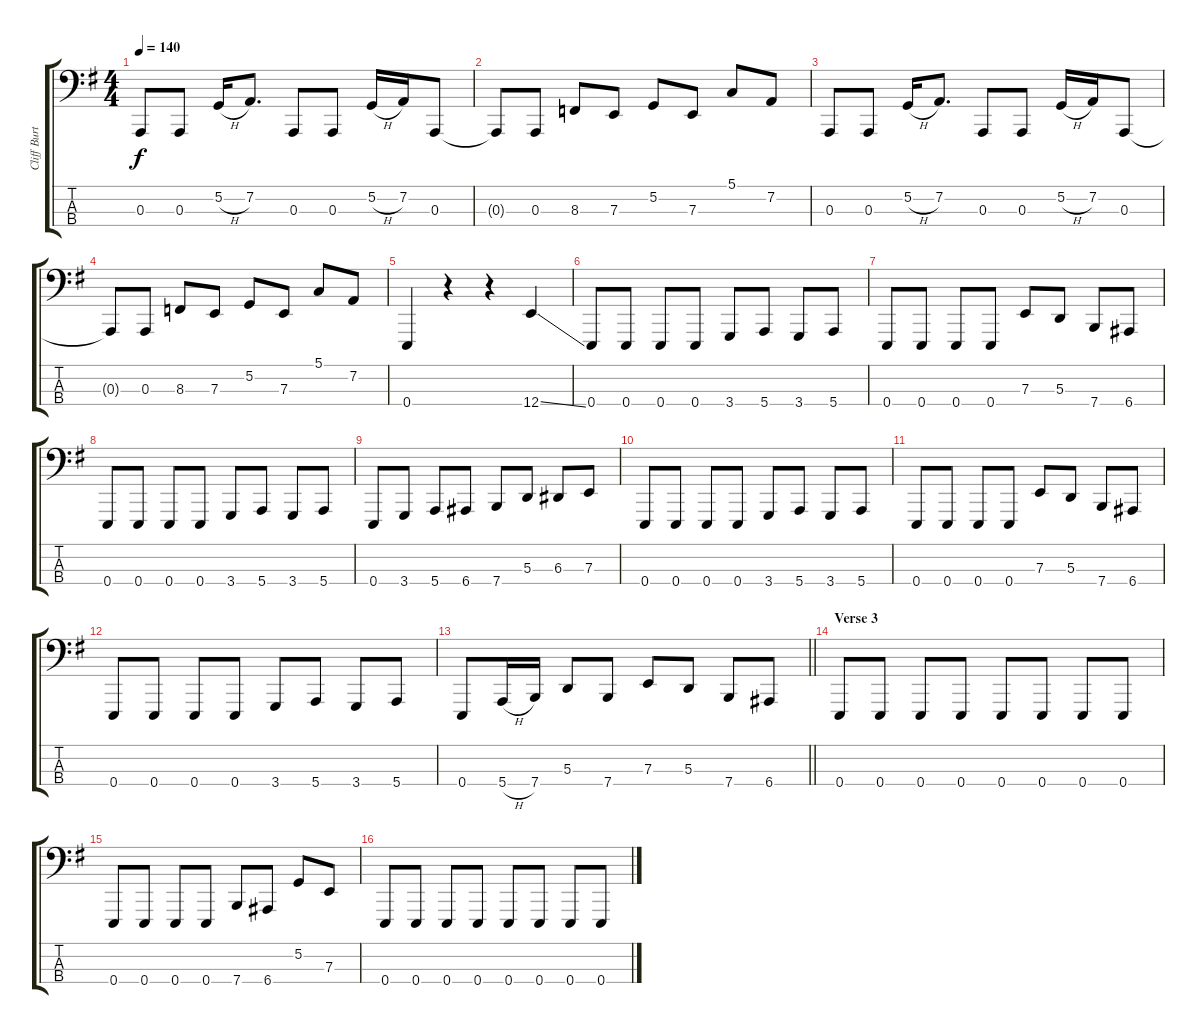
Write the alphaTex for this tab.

\track ("Cliff Burton" "Cliff Burt") {instrument stringensemble1}
\staff {score tabs}
\tuning (G2 D2 A1 E1) {hide}
\ts (4 4)
\tempo 140
\clef f4
\ks eminor
0.3.8{dy f} 0.3.8 5.2{h}.16 7.2.8{d} 0.3.8 0.3.8 5.2{h}.16 7.2.16 0.3.8 |
0.3{t}.8 0.3.8 8.3.8 7.3.8 5.2.8 7.3.8 5.1.8 7.2.8 |
0.3.8 0.3.8 5.2{h}.16 7.2.8{d} 0.3.8 0.3.8 5.2{h}.16 7.2.16 0.3.8 |
0.3{t}.8 0.3.8 8.3.8 7.3.8 5.2.8 7.3.8 5.1.8 7.2.8 |
0.4.4 r.4 r.4 12.4{ss}.4 |
0.4.8 0.4.8 0.4.8 0.4.8 3.4.8 5.4.8 3.4.8 5.4.8 |
0.4.8 0.4.8 0.4.8 0.4.8 7.3.8 5.3.8 7.4.8 6.4.8 |
0.4.8 0.4.8 0.4.8 0.4.8 3.4.8 5.4.8 3.4.8 5.4.8 |
0.4.8 3.4.8 5.4.8 6.4.8 7.4.8 5.3.8 6.3.8 7.3.8 |
0.4.8 0.4.8 0.4.8 0.4.8 3.4.8 5.4.8 3.4.8 5.4.8 |
0.4.8 0.4.8 0.4.8 0.4.8 7.3.8 5.3.8 7.4.8 6.4.8 |
0.4.8 0.4.8 0.4.8 0.4.8 3.4.8 5.4.8 3.4.8 5.4.8 |
\barLineRight lightlight
0.4.8 5.4{h}.16 7.4.16 5.3.8 7.4.8 7.3.8 5.3.8 7.4.8 6.4.8 |
\section ("" "Verse 3")
0.4.8 0.4.8 0.4.8 0.4.8 0.4.8 0.4.8 0.4.8 0.4.8 |
0.4.8 0.4.8 0.4.8 0.4.8 7.4.8 6.4.8 5.2.8 7.3.8 |
0.4.8 0.4.8 0.4.8 0.4.8 0.4.8 0.4.8 0.4.8 0.4.8
